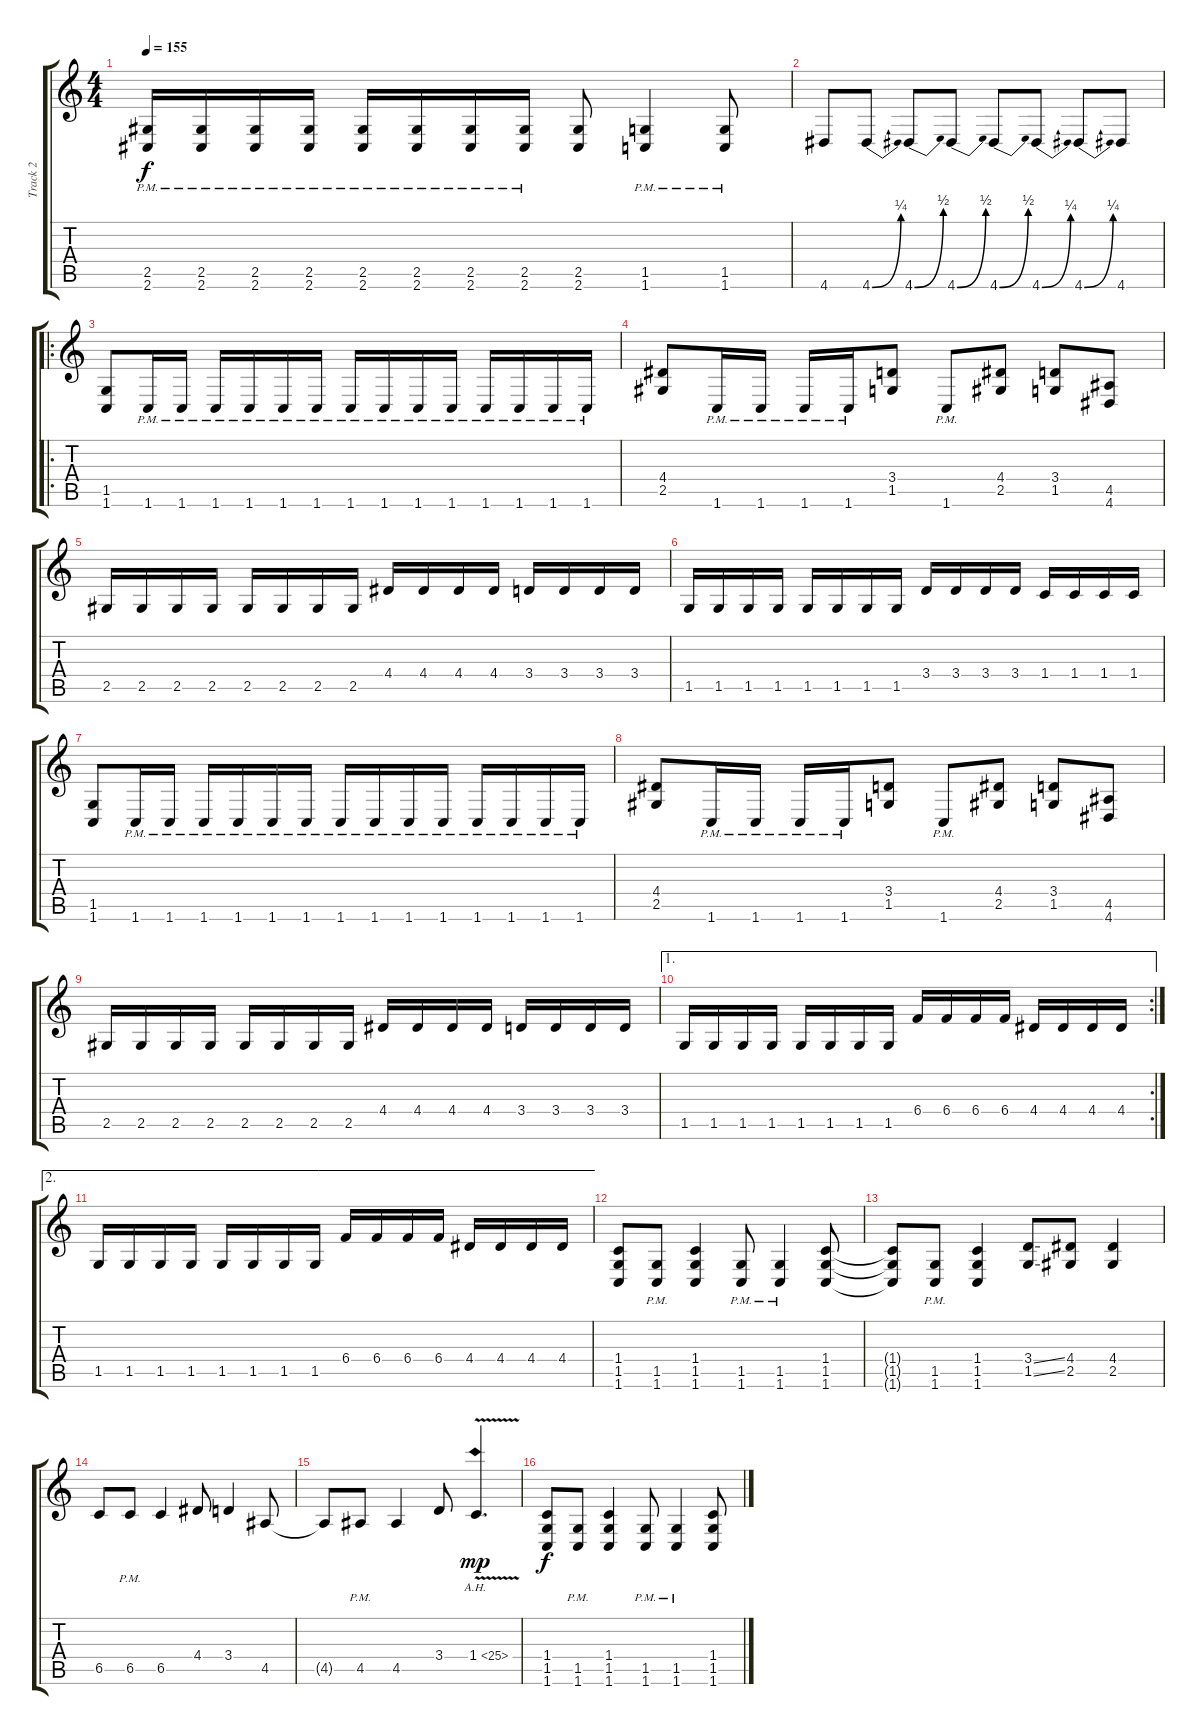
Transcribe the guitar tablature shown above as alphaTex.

\track ("Track 2" "Track 2") {instrument distortionguitar}
\staff {score tabs}
\tuning (Db4 Ab3 E3 B2 Gb2 B1) {hide}
\ts (4 4)
\tempo 155
\clef g2
\ks c
(2.5{pm} 2.6{pm}).16{dy f} (2.5{pm} 2.6{pm}).16 (2.5{pm} 2.6{pm}).16 (2.5{pm} 2.6{pm}).16 (2.5{pm} 2.6{pm}).16 (2.5{pm} 2.6{pm}).16 (2.5{pm} 2.6{pm}).16 (2.5{pm} 2.6{pm}).16 (2.5 2.6).8 (1.5{pm} 1.6{pm}).4 (1.5{pm} 1.6{pm}).8 |
4.6.8 4.6{be (bend 0 0 60 1)}.8 4.6{be (bend 0 0 60 2)}.8 4.6{be (bend 0 0 60 2)}.8 4.6{be (bend 0 0 60 2)}.8 4.6{be (bend 0 0 60 1)}.8 4.6{be (bend 0 0 60 1)}.8 4.6.8 |
\ro
(1.5 1.6).8 1.6{pm}.16 1.6{pm}.16 1.6{pm}.16 1.6{pm}.16 1.6{pm}.16 1.6{pm}.16 1.6{pm}.16 1.6{pm}.16 1.6{pm}.16 1.6{pm}.16 1.6{pm}.16 1.6{pm}.16 1.6{pm}.16 1.6{pm}.16 |
(4.4 2.5).8 1.6{pm}.16 1.6{pm}.16 1.6{pm}.16 1.6{pm}.16 (3.4 1.5).8 1.6{pm}.8 (4.4 2.5).8 (3.4 1.5).8 (4.5 4.6).8 |
2.5.16 2.5.16 2.5.16 2.5.16 2.5.16 2.5.16 2.5.16 2.5.16 4.4.16 4.4.16 4.4.16 4.4.16 3.4.16 3.4.16 3.4.16 3.4.16 |
1.5.16 1.5.16 1.5.16 1.5.16 1.5.16 1.5.16 1.5.16 1.5.16 3.4.16 3.4.16 3.4.16 3.4.16 1.4.16 1.4.16 1.4.16 1.4.16 |
(1.5 1.6).8 1.6{pm}.16 1.6{pm}.16 1.6{pm}.16 1.6{pm}.16 1.6{pm}.16 1.6{pm}.16 1.6{pm}.16 1.6{pm}.16 1.6{pm}.16 1.6{pm}.16 1.6{pm}.16 1.6{pm}.16 1.6{pm}.16 1.6{pm}.16 |
(4.4 2.5).8 1.6{pm}.16 1.6{pm}.16 1.6{pm}.16 1.6{pm}.16 (3.4 1.5).8 1.6{pm}.8 (4.4 2.5).8 (3.4 1.5).8 (4.5 4.6).8 |
2.5.16 2.5.16 2.5.16 2.5.16 2.5.16 2.5.16 2.5.16 2.5.16 4.4.16 4.4.16 4.4.16 4.4.16 3.4.16 3.4.16 3.4.16 3.4.16 |
\ae 1
\rc 2
1.5.16 1.5.16 1.5.16 1.5.16 1.5.16 1.5.16 1.5.16 1.5.16 6.4.16 6.4.16 6.4.16 6.4.16 4.4.16 4.4.16 4.4.16 4.4.16 |
\ae 2
1.5.16 1.5.16 1.5.16 1.5.16 1.5.16 1.5.16 1.5.16 1.5.16 6.4.16 6.4.16 6.4.16 6.4.16 4.4.16 4.4.16 4.4.16 4.4.16 |
(1.4 1.5 1.6).8 (1.5{pm} 1.6{pm}).8 (1.4 1.5 1.6).4 (1.5{pm} 1.6{pm}).8 (1.5{pm} 1.6{pm}).4 (1.4 1.5 1.6).8 |
(1.4{t} 1.5{t} 1.6{t}).8 (1.5{pm} 1.6{pm}).8 (1.4 1.5 1.6).4 (3.4{ss} 1.5{ss}).8 (4.4 2.5).8 (4.4 2.5).4 |
6.5.8 6.5{pm}.8 6.5.4 4.4.8 3.4.4 4.5.8 |
4.5{t}.8 4.5{pm}.8 4.5.4 3.4.8 1.4{ah 24 v}.4{d dy mp} |
(1.4 1.5 1.6).8{dy f} (1.5{pm} 1.6{pm}).8 (1.4 1.5 1.6).4 (1.5{pm} 1.6{pm}).8 (1.5{pm} 1.6{pm}).4 (1.4 1.5 1.6).8
